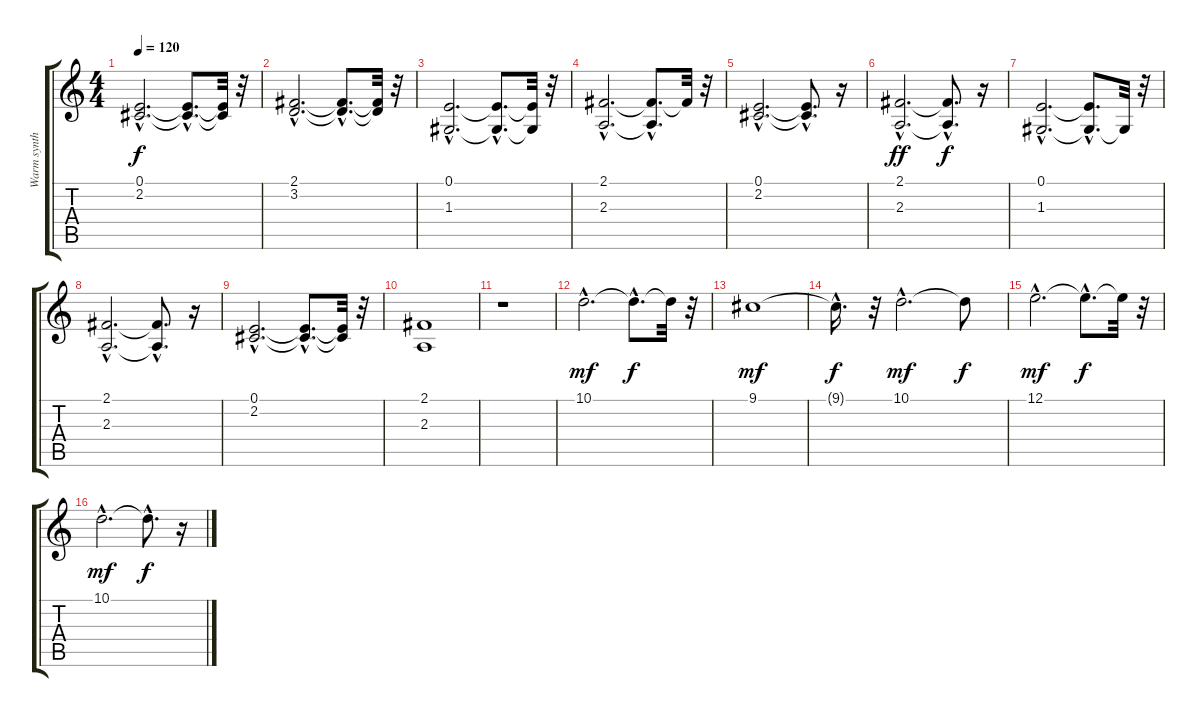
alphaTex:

\track ("Warm synth & Saw Lead" "Warm synth") {instrument pad3polysynth}
\staff {score tabs}
\tuning (E4 B3 G3 D3 A2 E2) {hide}
\ts (4 4)
\tempo 120
\clef g2
\ks c
(0.1{hac} 2.2{hac}).2{d dy f} (0.1{hac t} 2.2{hac t}).8{d} (0.1{t} 2.2{t}).32 r.32 |
(2.1{hac} 3.2{hac}).2{d} (2.1{hac t} 3.2{hac t}).8{d} (2.1{t} 3.2{t}).32 r.32 |
(0.1{hac} 1.3{hac}).2{d} (0.1{hac t} 1.3{hac t}).8{d} (0.1{t} 1.3{t}).32 r.32 |
(2.1{hac} 2.3{hac}).2{d} (2.1{hac t} 2.3{hac t}).8{d} 2.1{t}.32 r.32 |
(0.1{hac} 2.2{hac}).2{d} (0.1{hac t} 2.2{hac t}).8{d} r.16 |
(2.1{hac} 2.3{hac}).2{d dy ff} (2.1{hac t} 2.3{hac t}).8{d dy f} r.16 |
(0.1{hac} 1.3{hac}).2{d} (0.1{hac t} 1.3{hac t}).8{d} 1.3{t}.32 r.32 |
(2.1{hac} 2.3{hac}).2{d} (2.1{hac t} 2.3{hac t}).8{d} r.16 |
(0.1{hac} 2.2{hac}).2{d} (0.1{hac t} 2.2{hac t}).8{d} (0.1{t} 2.2{t}).32 r.32 |
(2.1 2.3).1 |
r.1 |
10.1{hac}.2{d dy mf instrument lead2sawtooth} 10.1{hac t}.8{d dy f} 10.1{t}.32 r.32 |
9.1.1{dy mf} |
9.1{hac t}.16{d dy f} r.32 10.1{hac}.2{d dy mf} 10.1{t}.8{dy f} |
12.1{hac}.2{d dy mf} 12.1{hac t}.8{d dy f} 12.1{t}.32 r.32 |
10.1{hac}.2{d dy mf} 10.1{hac t}.8{d dy f} r.16
